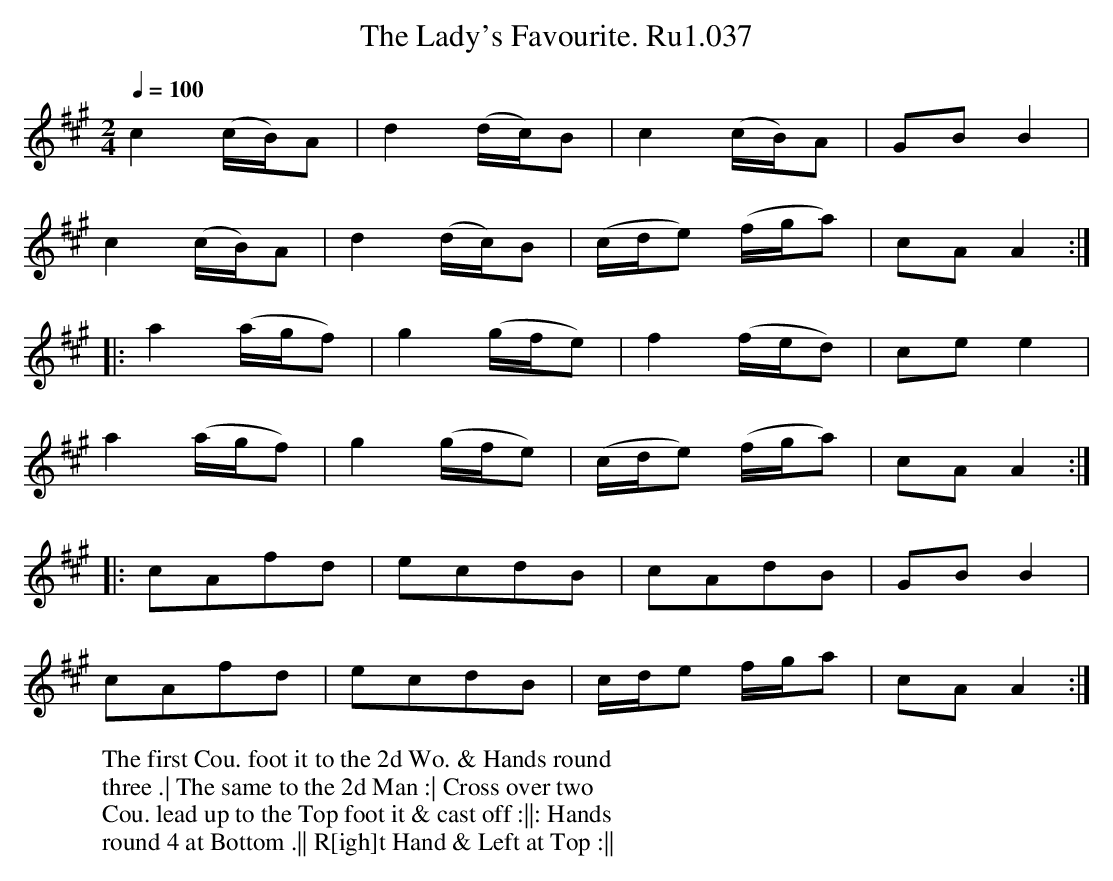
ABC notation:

X:1
T:Lady's Favourite. Ru1.037, The
M:2/4
L:1/8
W:The first Cou. foot it to the 2d Wo. & Hands round
W:three .| The same to the 2d Man :| Cross over two
W:Cou. lead up to the Top foot it & cast off :||: Hands
W:round 4 at Bottom .|| R[igh]t Hand & Left at Top :||
Q:1/4=100
K:A
c2 (c/B/)A | d2 (d/c/)B | c2 (c/B/)A | GB B2 |
c2 (c/B/)A | d2 (d/c/)B | (c/d/e) (f/g/a) | cA A2 :|
|: a2 (a/g/f) | g2 (g/f/e) | f2 (f/e/d) | ce e2 |
a2 (a/g/f) | g2 (g/f/e) | (c/d/e) (f/g/a) | cA A2 :|
|: cAfd | ecdB | cAdB | GB B2 |
cAfd | ecdB | c/d/e f/g/a | cA A2 :|
